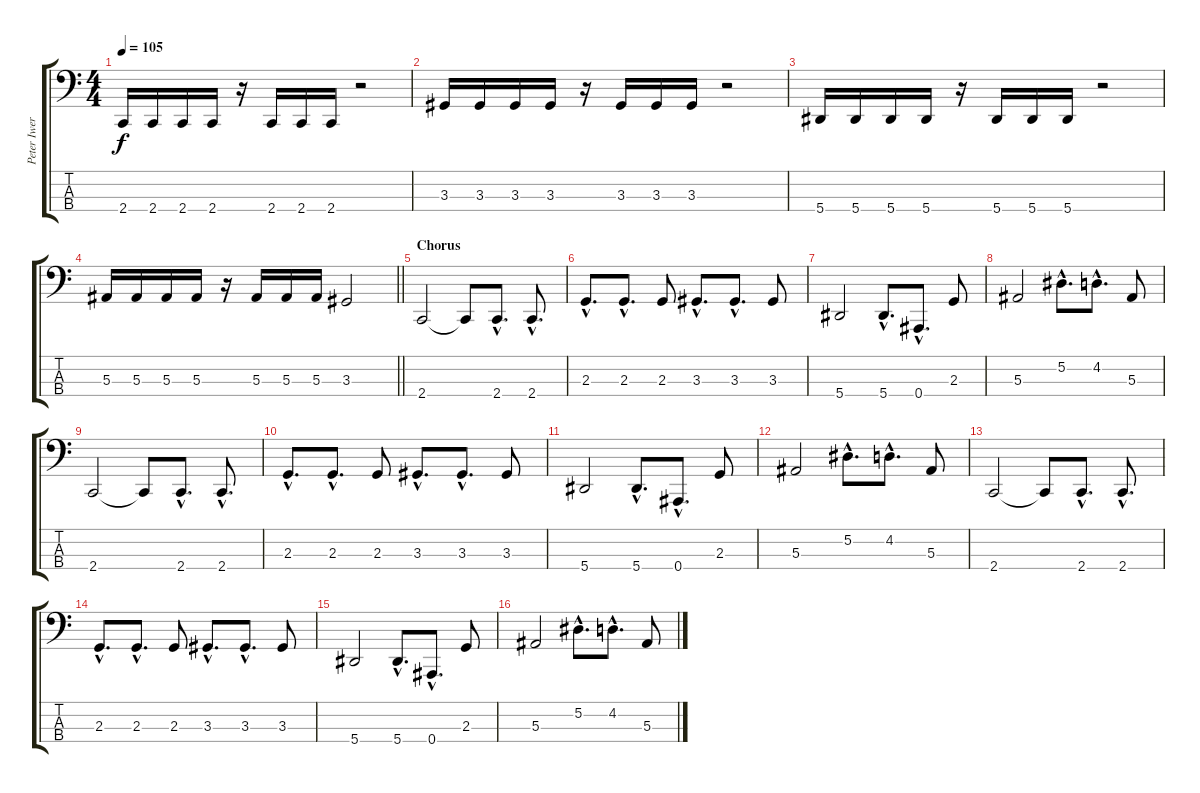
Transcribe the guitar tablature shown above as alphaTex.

\track ("Peter Iwers" "Peter Iwer") {instrument electricbassfinger}
\staff {score tabs}
\tuning (Eb2 Bb1 F1 Bb0) {hide}
\ts (4 4)
\tempo 105
\clef f4
\ks c
2.4.16{dy f} 2.4.16 2.4.16 2.4.16 r.16 2.4.16 2.4.16 2.4.16 r.2 |
3.3.16 3.3.16 3.3.16 3.3.16 r.16 3.3.16 3.3.16 3.3.16 r.2 |
5.4.16 5.4.16 5.4.16 5.4.16 r.16 5.4.16 5.4.16 5.4.16 r.2 |
\barLineRight lightlight
5.3.16 5.3.16 5.3.16 5.3.16 r.16 5.3.16 5.3.16 5.3.16 3.3.2 |
\section ("" "Chorus")
2.4.2 2.4{t}.8 2.4{hac}.8{d} 2.4{hac}.8{d} |
2.3{hac}.8{d} 2.3{hac}.8{d} 2.3.8 3.3{hac}.8{d} 3.3{hac}.8{d} 3.3.8 |
5.4.2 5.4{hac}.8{d} 0.4{hac}.8{d} 2.3.8 |
5.3.2 5.2{hac}.8{d} 4.2{hac}.8{d} 5.3.8 |
2.4.2 2.4{t}.8 2.4{hac}.8{d} 2.4{hac}.8{d} |
2.3{hac}.8{d} 2.3{hac}.8{d} 2.3.8 3.3{hac}.8{d} 3.3{hac}.8{d} 3.3.8 |
5.4.2 5.4{hac}.8{d} 0.4{hac}.8{d} 2.3.8 |
5.3.2 5.2{hac}.8{d} 4.2{hac}.8{d} 5.3.8 |
2.4.2 2.4{t}.8 2.4{hac}.8{d} 2.4{hac}.8{d} |
2.3{hac}.8{d} 2.3{hac}.8{d} 2.3.8 3.3{hac}.8{d} 3.3{hac}.8{d} 3.3.8 |
5.4.2 5.4{hac}.8{d} 0.4{hac}.8{d} 2.3.8 |
5.3.2 5.2{hac}.8{d} 4.2{hac}.8{d} 5.3.8
